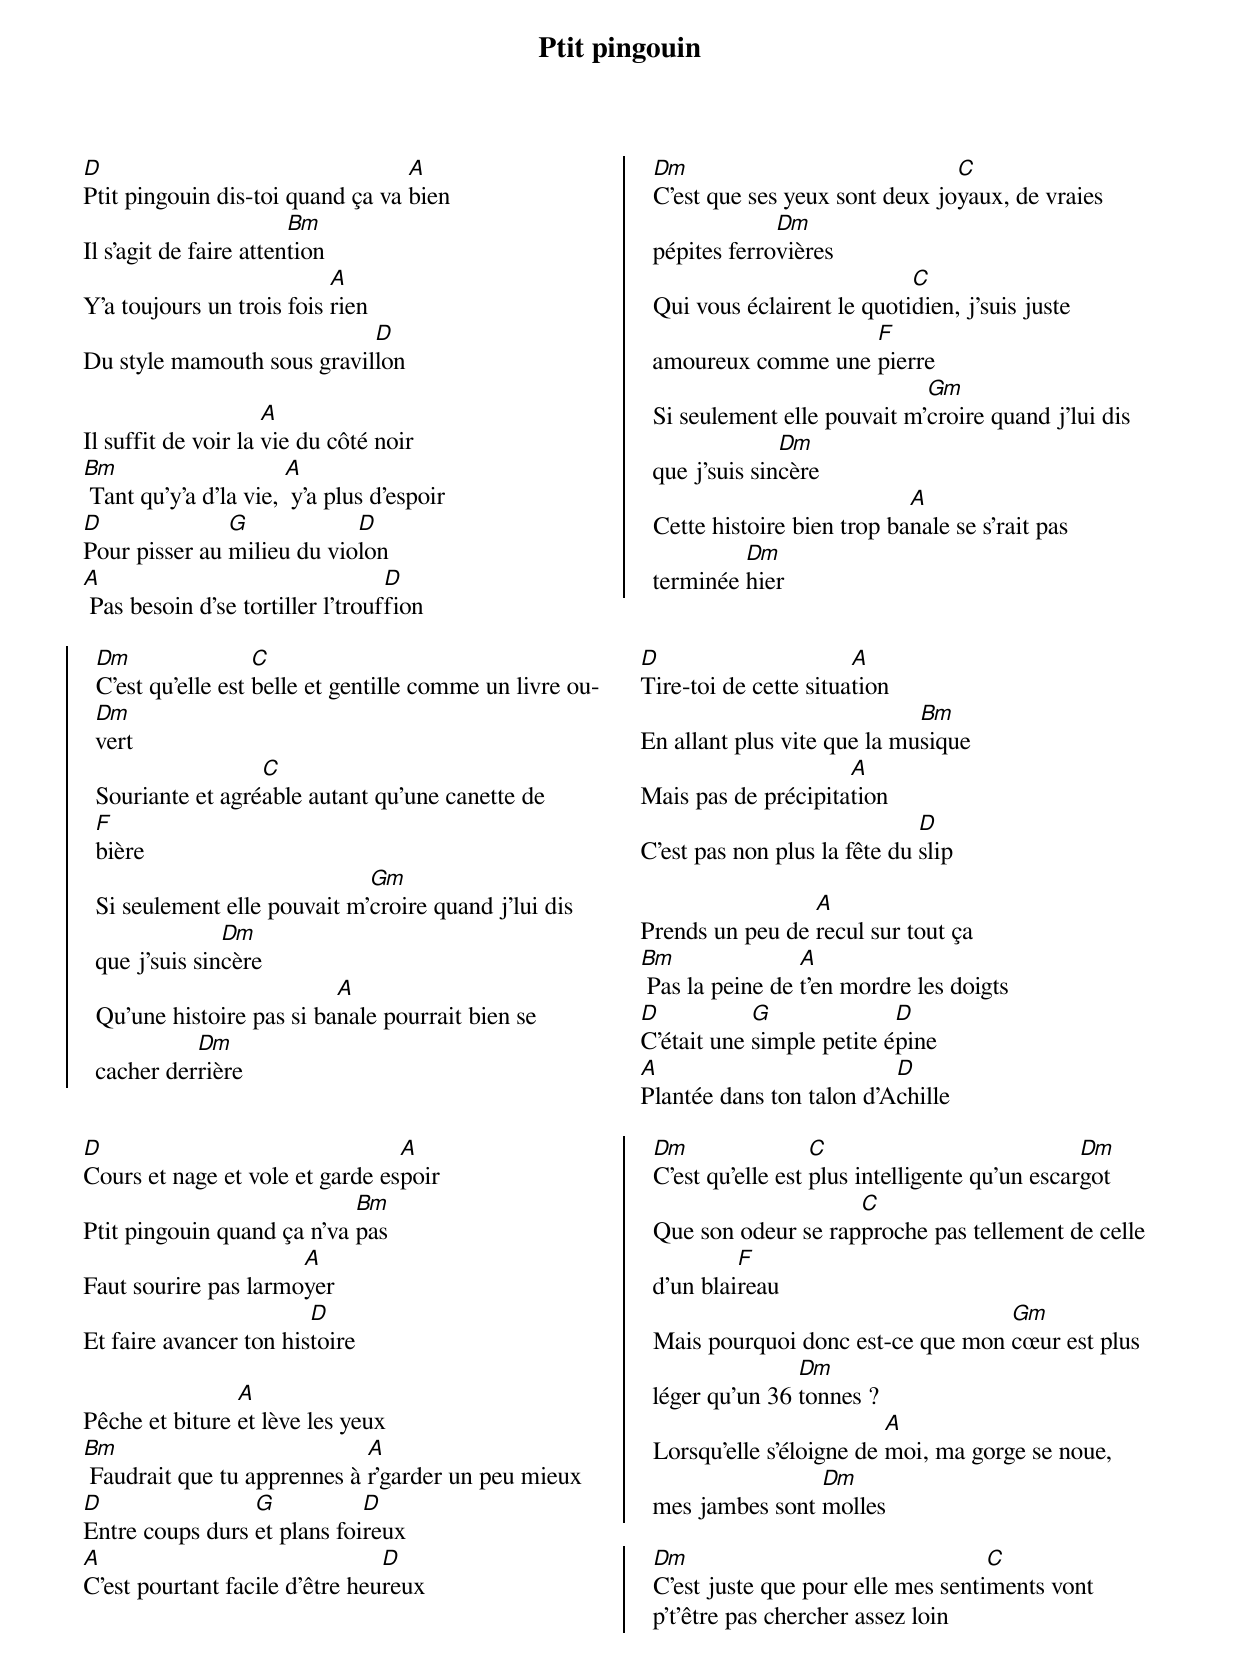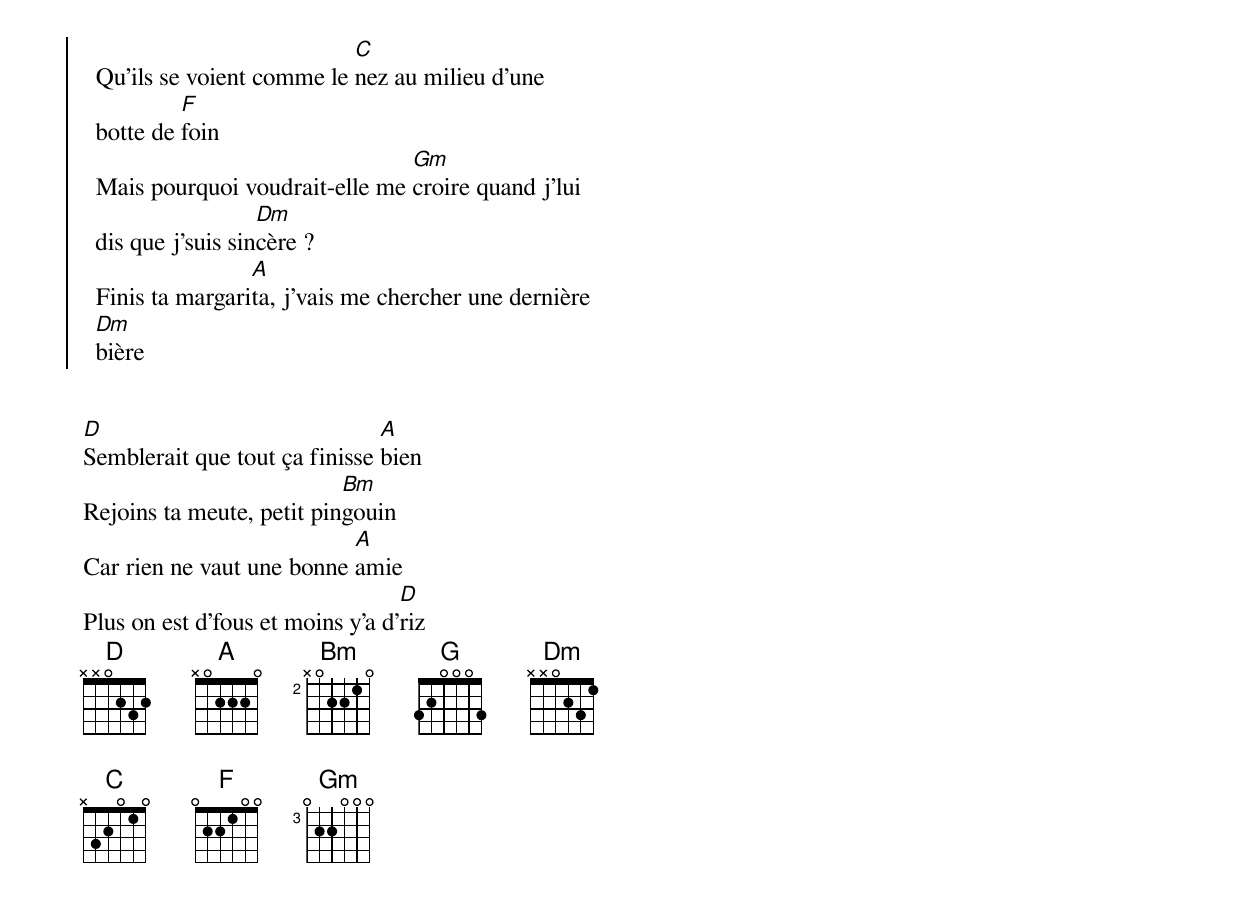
{title: Ptit pingouin}
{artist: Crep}
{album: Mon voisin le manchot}
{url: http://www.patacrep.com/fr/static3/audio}
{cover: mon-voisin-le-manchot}
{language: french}
{columns: 2}
{define: D frets X X 0 2 3 2}
{define: A frets X 0 2 2 2 0}
{define: Bm base-fret 2 frets X 0 2 2 1 0}
{define: G frets 3 2 0 0 0 3}
{define: Dm frets X X 0 2 3 1}
{define: C frets X 3 2 0 1 0}
{define: F base-fret 1 frets 0 2 2 1 0 0}
{define: Gm base-fret 3 frets 0 2 2 0 0 0}


[D]Ptit pingouin dis-toi quand ça va [A]bien
Il s'agit de faire atten[Bm]tion
Y'a toujours un trois fois [A]rien
Du style mamouth sous gravil[D]lon

Il suffit de voir la [A]vie du côté noir
[Bm] Tant qu'y'a d'la vie, [A] y'a plus d'espoir
[D]Pour pisser au [G]milieu du vio[D]lon
[A] Pas besoin d'se tortiller l'trouf[D]fion

{start_of_chorus}
  [Dm]C'est qu'elle est [C]belle et gentille comme un livre ou[Dm]vert
  Souriante et agré[C]able autant qu'une canette de [F]bière
  Si seulement elle pouvait m'[Gm]croire quand j'lui dis que j'suis sin[Dm]cère
  Qu'une histoire pas si ba[A]nale pourrait bien se cacher der[Dm]rière
{end_of_chorus}


[D]Cours et nage et vole et garde es[A]poir
Ptit pingouin quand ça n'va [Bm]pas
Faut sourire pas larmo[A]yer
Et faire avancer ton his[D]toire

Pêche et biture [A]et lève les yeux
[Bm] Faudrait que tu apprennes à [A]r'garder un peu mieux
[D]Entre coups durs [G]et plans foi[D]reux
[A]C'est pourtant facile d'être heu[D]reux

{start_of_chorus}
  [Dm]C'est que ses yeux sont deux jo[C]yaux, de vraies pépites ferro[Dm]vières
  Qui vous éclairent le quoti[C]dien, j'suis juste amoureux comme une [F]pierre
  Si seulement elle pouvait m'[Gm]croire quand j'lui dis que j'suis sin[Dm]cère
  Cette histoire bien trop ba[A]nale se s'rait pas terminée [Dm]hier
{end_of_chorus}


[D]Tire-toi de cette situa[A]tion
En allant plus vite que la mu[Bm]sique
Mais pas de précipita[A]tion
C'est pas non plus la fête du [D]slip

Prends un peu de [A]recul sur tout ça
[Bm] Pas la peine de [A]t'en mordre les doigts
[D]C'était une [G]simple petite é[D]pine
[A]Plantée dans ton talon d'A[D]chille

{start_of_chorus}
  [Dm]C'est qu'elle est [C]plus intelligente qu'un escar[Dm]got
  Que son odeur se rap[C]proche pas tellement de celle d'un blai[F]reau
  Mais pourquoi donc est-ce que mon [Gm]cœur est plus léger qu'un 36 [Dm]tonnes ?
  Lorsqu'elle s'éloigne de [A]moi, ma gorge se noue, mes jambes sont [Dm]molles
{end_of_chorus}

{start_of_chorus}
  [Dm]C'est juste que pour elle mes senti[C]ments vont p't'être pas chercher assez loin
  Qu'ils se voient comme le [C]nez au milieu d'une botte de [F]foin
  Mais pourquoi voudrait-elle me [Gm]croire quand j'lui dis que j'suis sin[Dm]cère ?
  Finis ta margari[A]ta, j'vais me chercher une dernière [Dm]bière
{end_of_chorus}


[D]Semblerait que tout ça finisse [A]bien
Rejoins ta meute, petit pin[Bm]gouin
Car rien ne vaut une bonne [A]amie
Plus on est d'fous et moins y'a d'[D]riz
